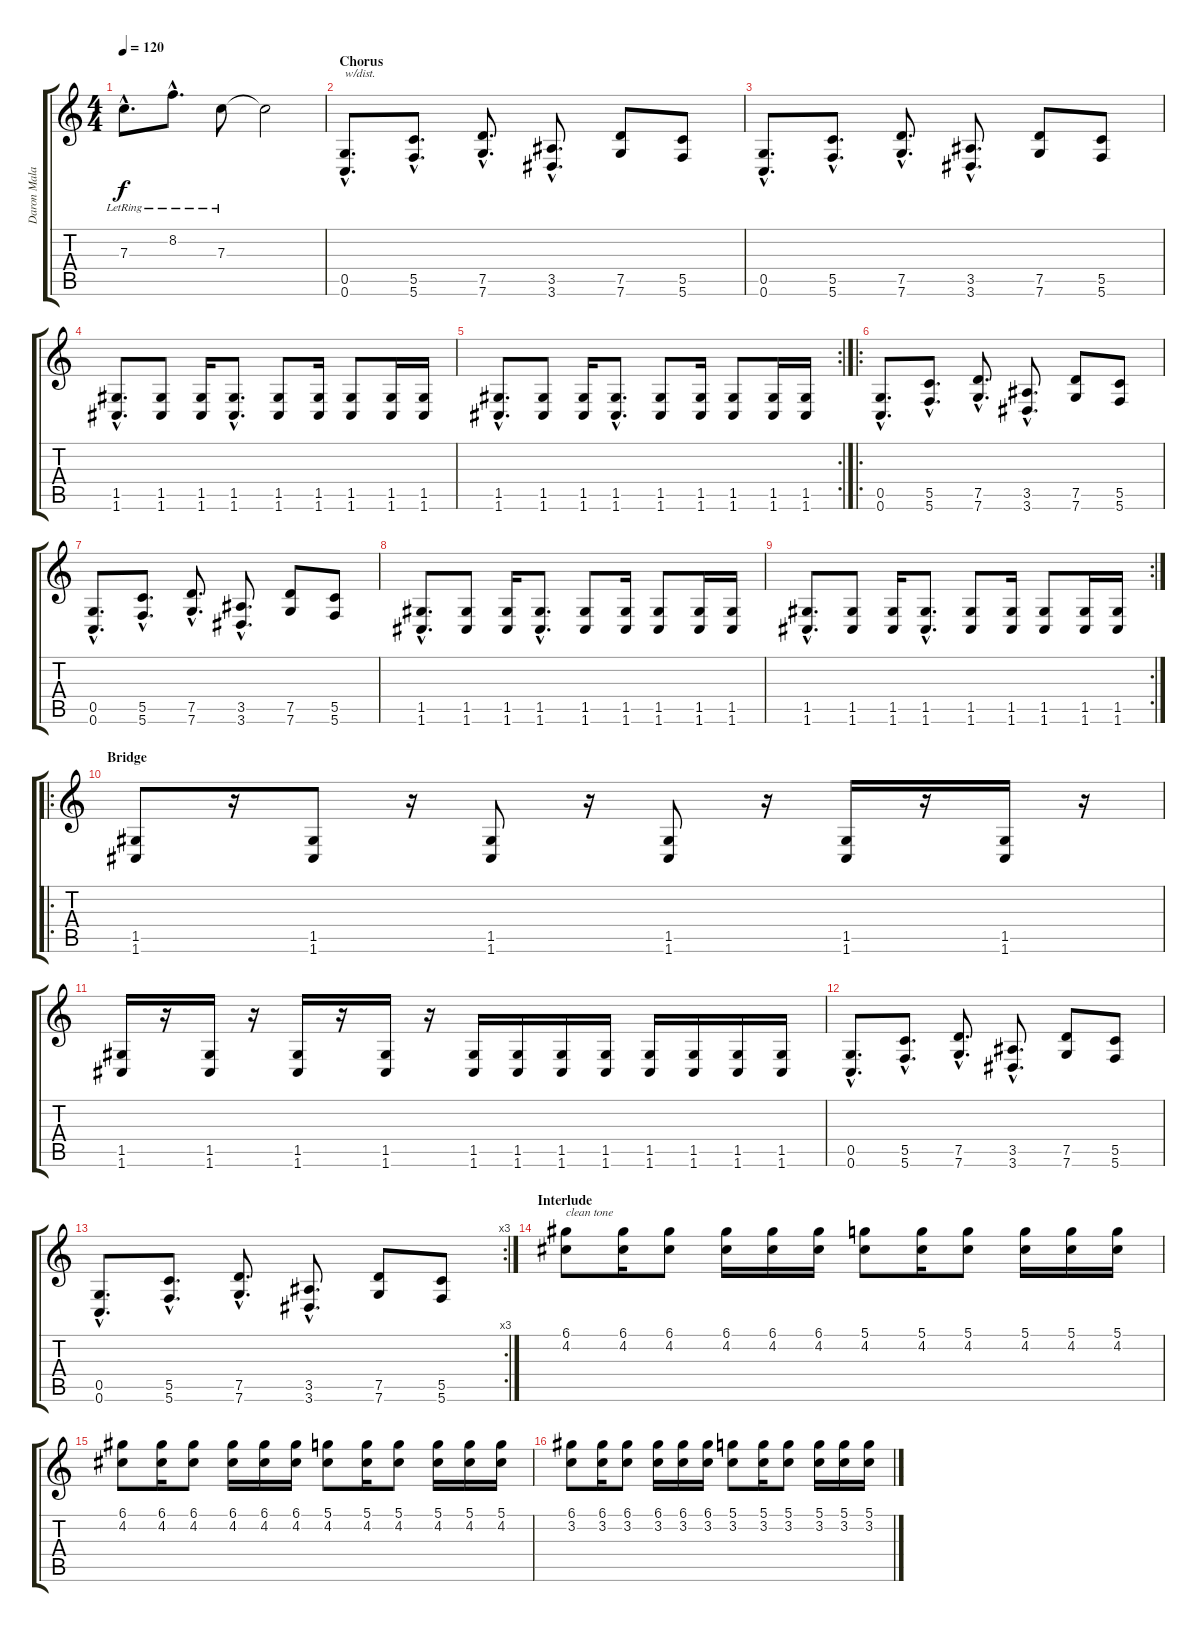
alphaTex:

\track ("Daron Malakian" "Daron Mala") {instrument distortionguitar}
\staff {score tabs}
\tuning (D4 A3 F3 C3 G2 C2) {hide}
\ts (4 4)
\tempo 120
\clef g2
\ks c
7.3{hac lr}.8{d dy f} 8.2{hac lr}.8{d} 7.3{lr}.8 7.3{t}.2 |
\section ("" "Chorus")
(0.5{hac} 0.6{hac}).8{d txt "w/dist." instrument distortionguitar} (5.5{hac} 5.6{hac}).8{d} (7.5{hac} 7.6{hac}).8{d} (3.5{hac} 3.6{hac}).8{d} (7.5 7.6).8 (5.5 5.6).8 |
(0.5{hac} 0.6{hac}).8{d} (5.5{hac} 5.6{hac}).8{d} (7.5{hac} 7.6{hac}).8{d} (3.5{hac} 3.6{hac}).8{d} (7.5 7.6).8 (5.5 5.6).8 |
(1.5{hac} 1.6{hac}).8{d} (1.5 1.6).8 (1.5 1.6).16 (1.5{hac} 1.6{hac}).8{d} (1.5 1.6).8 (1.5 1.6).16 (1.5 1.6).8 (1.5 1.6).16 (1.5 1.6).16 |
\rc 2
(1.5{hac} 1.6{hac}).8{d} (1.5 1.6).8 (1.5 1.6).16 (1.5{hac} 1.6{hac}).8{d} (1.5 1.6).8 (1.5 1.6).16 (1.5 1.6).8 (1.5 1.6).16 (1.5 1.6).16 |
\ro
(0.5{hac} 0.6{hac}).8{d} (5.5{hac} 5.6{hac}).8{d} (7.5{hac} 7.6{hac}).8{d} (3.5{hac} 3.6{hac}).8{d} (7.5 7.6).8 (5.5 5.6).8 |
(0.5{hac} 0.6{hac}).8{d} (5.5{hac} 5.6{hac}).8{d} (7.5{hac} 7.6{hac}).8{d} (3.5{hac} 3.6{hac}).8{d} (7.5 7.6).8 (5.5 5.6).8 |
(1.5{hac} 1.6{hac}).8{d} (1.5 1.6).8 (1.5 1.6).16 (1.5{hac} 1.6{hac}).8{d} (1.5 1.6).8 (1.5 1.6).16 (1.5 1.6).8 (1.5 1.6).16 (1.5 1.6).16 |
\rc 2
(1.5{hac} 1.6{hac}).8{d} (1.5 1.6).8 (1.5 1.6).16 (1.5{hac} 1.6{hac}).8{d} (1.5 1.6).8 (1.5 1.6).16 (1.5 1.6).8 (1.5 1.6).16 (1.5 1.6).16 |
\ro
\section ("" "Bridge")
(1.5 1.6).8 r.16 (1.5 1.6).8 r.16 (1.5 1.6).8 r.16 (1.5 1.6).8 r.16 (1.5 1.6).16 r.16 (1.5 1.6).16 r.16 |
(1.5 1.6).16 r.16 (1.5 1.6).16 r.16 (1.5 1.6).16 r.16 (1.5 1.6).16 r.16 (1.5 1.6).16 (1.5 1.6).16 (1.5 1.6).16 (1.5 1.6).16 (1.5 1.6).16 (1.5 1.6).16 (1.5 1.6).16 (1.5 1.6).16 |
(0.5{hac} 0.6{hac}).8{d} (5.5{hac} 5.6{hac}).8{d} (7.5{hac} 7.6{hac}).8{d} (3.5{hac} 3.6{hac}).8{d} (7.5 7.6).8 (5.5 5.6).8 |
\rc 3
(0.5{hac} 0.6{hac}).8{d} (5.5{hac} 5.6{hac}).8{d} (7.5{hac} 7.6{hac}).8{d} (3.5{hac} 3.6{hac}).8{d} (7.5 7.6).8 (5.5 5.6).8 |
\section ("" "Interlude")
(6.1 4.2).8{txt "clean tone" instrument electricguitarclean} (6.1 4.2).16 (6.1 4.2).8 (6.1 4.2).16 (6.1 4.2).16 (6.1 4.2).16 (5.1 4.2).8 (5.1 4.2).16 (5.1 4.2).8 (5.1 4.2).16 (5.1 4.2).16 (5.1 4.2).16 |
(6.1 4.2).8 (6.1 4.2).16 (6.1 4.2).8 (6.1 4.2).16 (6.1 4.2).16 (6.1 4.2).16 (5.1 4.2).8 (5.1 4.2).16 (5.1 4.2).8 (5.1 4.2).16 (5.1 4.2).16 (5.1 4.2).16 |
(6.1 3.2).8 (6.1 3.2).16 (6.1 3.2).8 (6.1 3.2).16 (6.1 3.2).16 (6.1 3.2).16 (5.1 3.2).8 (5.1 3.2).16 (5.1 3.2).8 (5.1 3.2).16 (5.1 3.2).16 (5.1 3.2).16
